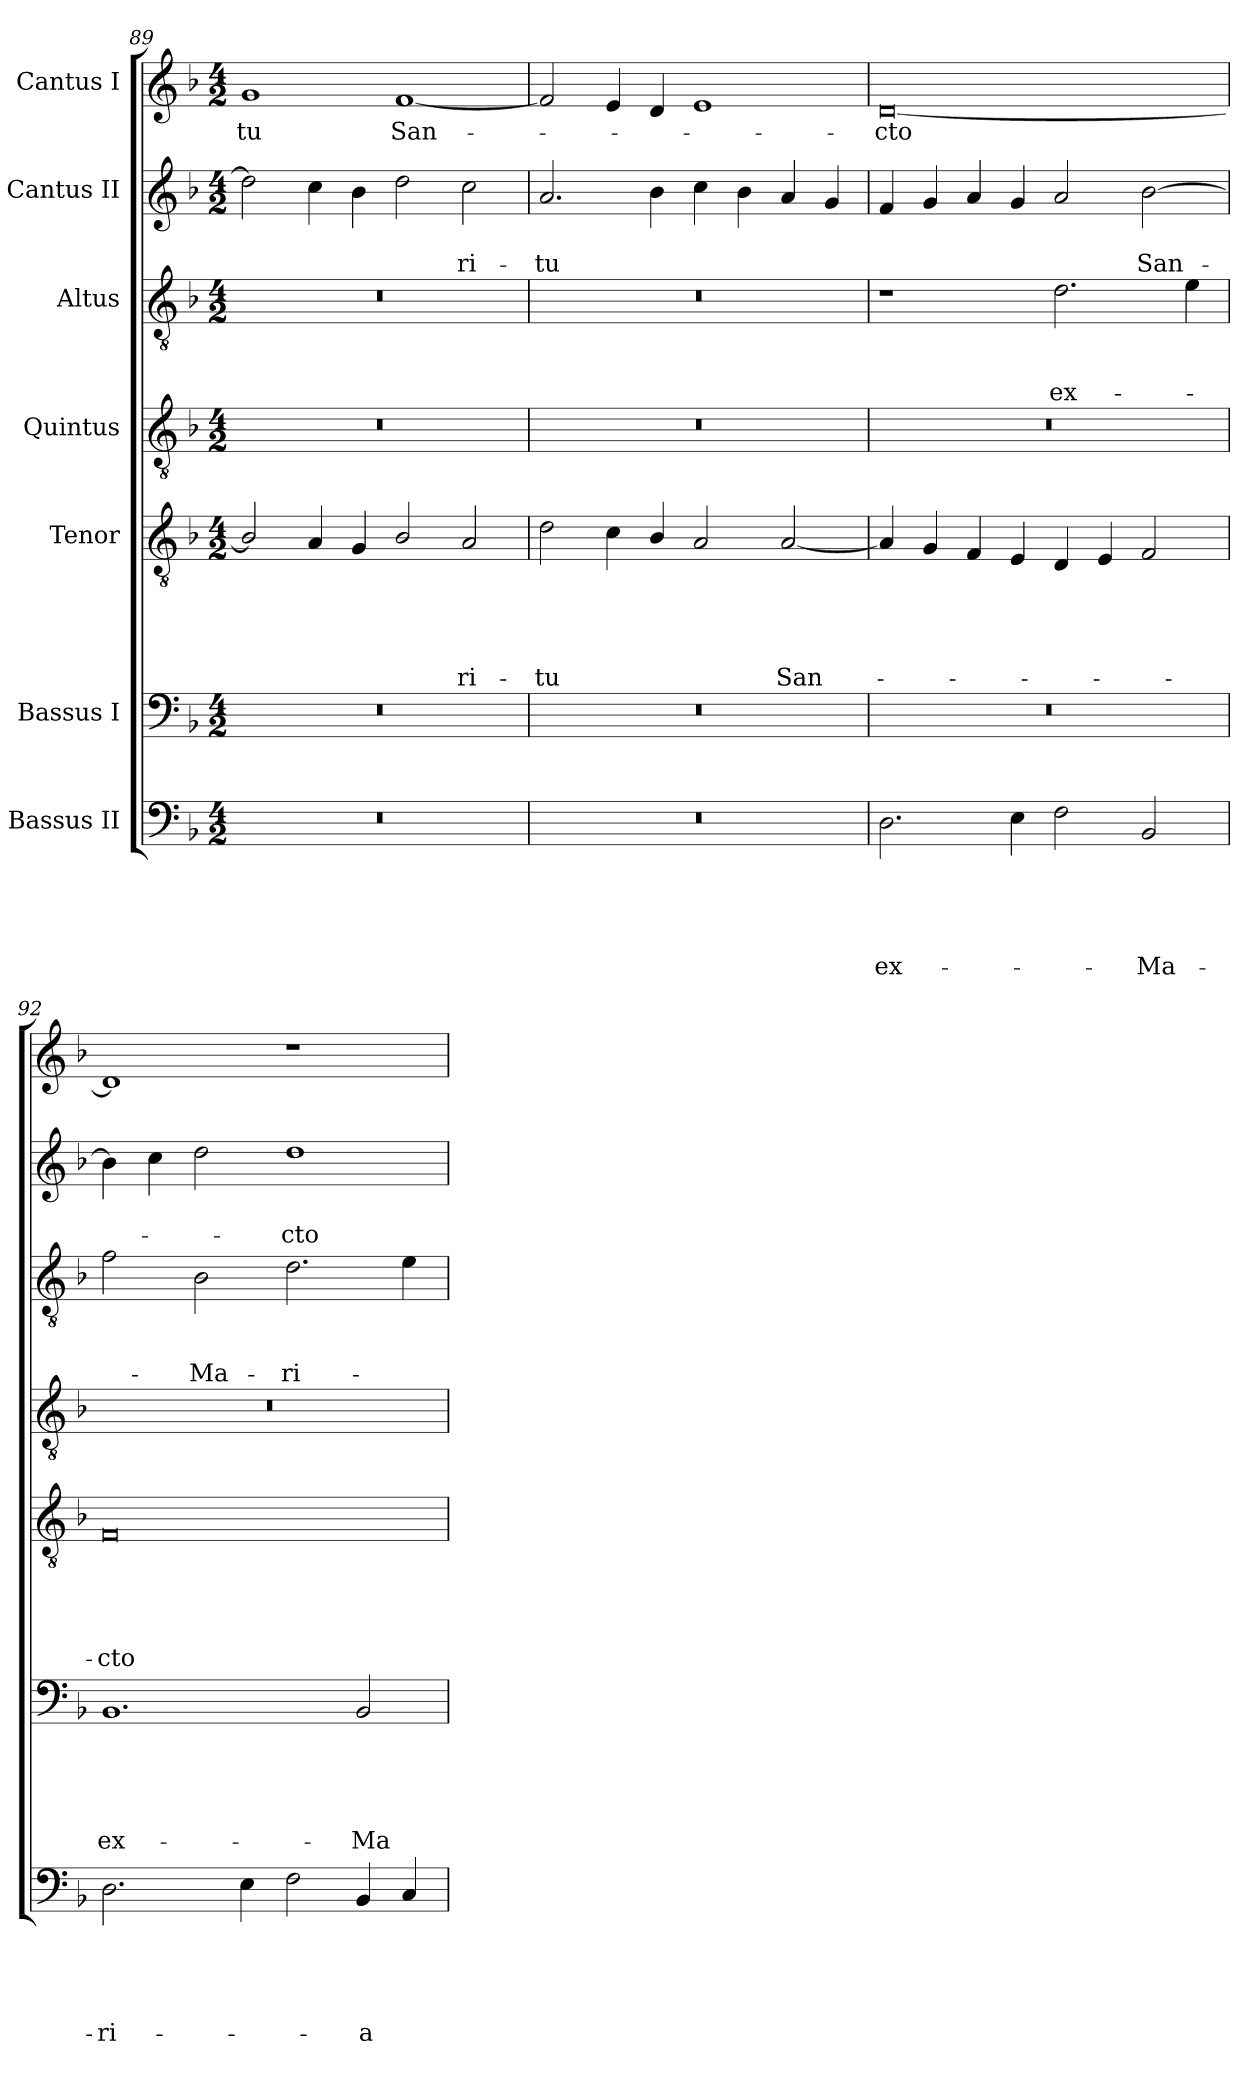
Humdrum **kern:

**kern	**text	**text	**text	**text	**text	**kern	**text	**text	**text	**text	**text	**kern	**text	**text	**text	**text	**text	**kern	**kern	**text	**text	**text	**kern	**text	**text	**kern	**text
*part7	*part7	*part7	*part7	*part7	*part7	*part6	*part6	*part6	*part6	*part6	*part6	*part5	*part5	*part5	*part5	*part5	*part5	*part4	*part3	*part3	*part3	*part3	*part2	*part2	*part2	*part1	*part1
*staff7	*staff7	*staff7	*staff7	*staff7	*staff7	*staff6	*staff6	*staff6	*staff6	*staff6	*staff6	*staff5	*staff5	*staff5	*staff5	*staff5	*staff5	*staff4	*staff3	*staff3	*staff3	*staff3	*staff2	*staff2	*staff2	*staff1	*staff1
*I"Bassus II	*	*	*	*	*	*I"Bassus I	*	*	*	*	*	*I"Tenor	*	*	*	*	*	*I"Quintus	*I"Altus	*	*	*	*I"Cantus II	*	*	*I"Cantus I	*
*clefF4	*	*	*	*	*	*clefF4	*	*	*	*	*	*clefGv2	*	*	*	*	*	*clefGv2	*clefGv2	*	*	*	*clefG2	*	*	*clefG2	*
*k[b-]	*	*	*	*	*	*k[b-]	*	*	*	*	*	*k[b-]	*	*	*	*	*	*k[b-]	*k[b-]	*	*	*	*k[b-]	*	*	*k[b-]	*
*M4/2	*	*	*	*	*	*M4/2	*	*	*	*	*	*M4/2	*	*	*	*	*	*M4/2	*M4/2	*	*	*	*M4/2	*	*	*M4/2	*
=89	=89	=89	=89	=89	=89	=89	=89	=89	=89	=89	=89	=89	=89	=89	=89	=89	=89	=89	=89	=89	=89	=89	=89	=89	=89	=89	=89
0r	.	.	.	.	.	0r	.	.	.	.	.	2B-/]	.	.	.	.	.	0r	0r	.	.	.	2dd\]	.	.	1g/	-tu
.	.	.	.	.	.	.	.	.	.	.	.	4A/	.	.	.	.	.	.	.	.	.	.	4cc\	.	.	.	.
.	.	.	.	.	.	.	.	.	.	.	.	4G/	.	.	.	.	.	.	.	.	.	.	4b-\	.	.	.	.
.	.	.	.	.	.	.	.	.	.	.	.	2B-/	.	.	.	.	.	.	.	.	.	.	2dd\	.	.	[1f/	San-
.	.	.	.	.	.	.	.	.	.	.	.	2A/	.	.	.	.	-ri-	.	.	.	.	.	2cc\	.	-ri-	.	.
=90	=90	=90	=90	=90	=90	=90	=90	=90	=90	=90	=90	=90	=90	=90	=90	=90	=90	=90	=90	=90	=90	=90	=90	=90	=90	=90	=90
0r	.	.	.	.	.	0r	.	.	.	.	.	2d\	.	.	.	.	-tu	0r	0r	.	.	.	2.a/	.	-tu	2f/]	.
.	.	.	.	.	.	.	.	.	.	.	.	4c\	.	.	.	.	.	.	.	.	.	.	.	.	.	4e/	.
.	.	.	.	.	.	.	.	.	.	.	.	4B-/	.	.	.	.	.	.	.	.	.	.	4b-\	.	.	4d/	.
.	.	.	.	.	.	.	.	.	.	.	.	2A/	.	.	.	.	.	.	.	.	.	.	4cc\	.	.	1e/	.
.	.	.	.	.	.	.	.	.	.	.	.	.	.	.	.	.	.	.	.	.	.	.	4b-\	.	.	.	.
.	.	.	.	.	.	.	.	.	.	.	.	[2A/	.	.	.	.	San-	.	.	.	.	.	4a/	.	.	.	.
.	.	.	.	.	.	.	.	.	.	.	.	.	.	.	.	.	.	.	.	.	.	.	4g/	.	.	.	.
=91	=91	=91	=91	=91	=91	=91	=91	=91	=91	=91	=91	=91	=91	=91	=91	=91	=91	=91	=91	=91	=91	=91	=91	=91	=91	=91	=91
2.D\	.	.	.	.	ex-	0r	.	.	.	.	.	4A/]	.	.	.	.	.	0r	1r	.	.	.	4f/	.	.	[0d/	-cto
.	.	.	.	.	.	.	.	.	.	.	.	4G/	.	.	.	.	.	.	.	.	.	.	4g/	.	.	.	.
.	.	.	.	.	.	.	.	.	.	.	.	4F/	.	.	.	.	.	.	.	.	.	.	4a/	.	.	.	.
4E\	.	.	.	.	.	.	.	.	.	.	.	4E/	.	.	.	.	.	.	.	.	.	.	4g/	.	.	.	.
2F\	.	.	.	.	.	.	.	.	.	.	.	4D/	.	.	.	.	.	.	2.d\	.	.	ex-	2a/	.	.	.	.
.	.	.	.	.	.	.	.	.	.	.	.	4E/	.	.	.	.	.	.	.	.	.	.	.	.	.	.	.
2BB-/	.	.	.	.	Ma-	.	.	.	.	.	.	2F/	.	.	.	.	.	.	.	.	.	.	[2b-\	.	San-	.	.
.	.	.	.	.	.	.	.	.	.	.	.	.	.	.	.	.	.	.	4e\	.	.	.	.	.	.	.	.
=92	=92	=92	=92	=92	=92	=92	=92	=92	=92	=92	=92	=92	=92	=92	=92	=92	=92	=92	=92	=92	=92	=92	=92	=92	=92	=92	=92
2.D\	.	.	.	.	-ri-	1.BB-/	.	.	.	.	ex-	0F/	.	.	.	.	-cto	0r	2f\	.	.	.	4b-\]	.	.	1d/]	.
.	.	.	.	.	.	.	.	.	.	.	.	.	.	.	.	.	.	.	.	.	.	.	4cc\	.	.	.	.
.	.	.	.	.	.	.	.	.	.	.	.	.	.	.	.	.	.	.	2B-\	.	.	Ma-	2dd\	.	.	.	.
4E\	.	.	.	.	.	.	.	.	.	.	.	.	.	.	.	.	.	.	.	.	.	.	.	.	.	.	.
2F\	.	.	.	.	.	.	.	.	.	.	.	.	.	.	.	.	.	.	2.d\	.	.	-ri-	1dd\	.	-cto	1r	.
4BB-/	.	.	.	.	-a	2BB-/	.	.	.	.	Ma-	.	.	.	.	.	.	.	.	.	.	.	.	.	.	.	.
4C/	.	.	.	.	.	.	.	.	.	.	.	.	.	.	.	.	.	.	4e\	.	.	.	.	.	.	.	.
=	=	=	=	=	=	=	=	=	=	=	=	=	=	=	=	=	=	=	=	=	=	=	=	=	=	=	=
*-	*-	*-	*-	*-	*-	*-	*-	*-	*-	*-	*-	*-	*-	*-	*-	*-	*-	*-	*-	*-	*-	*-	*-	*-	*-	*-	*-
